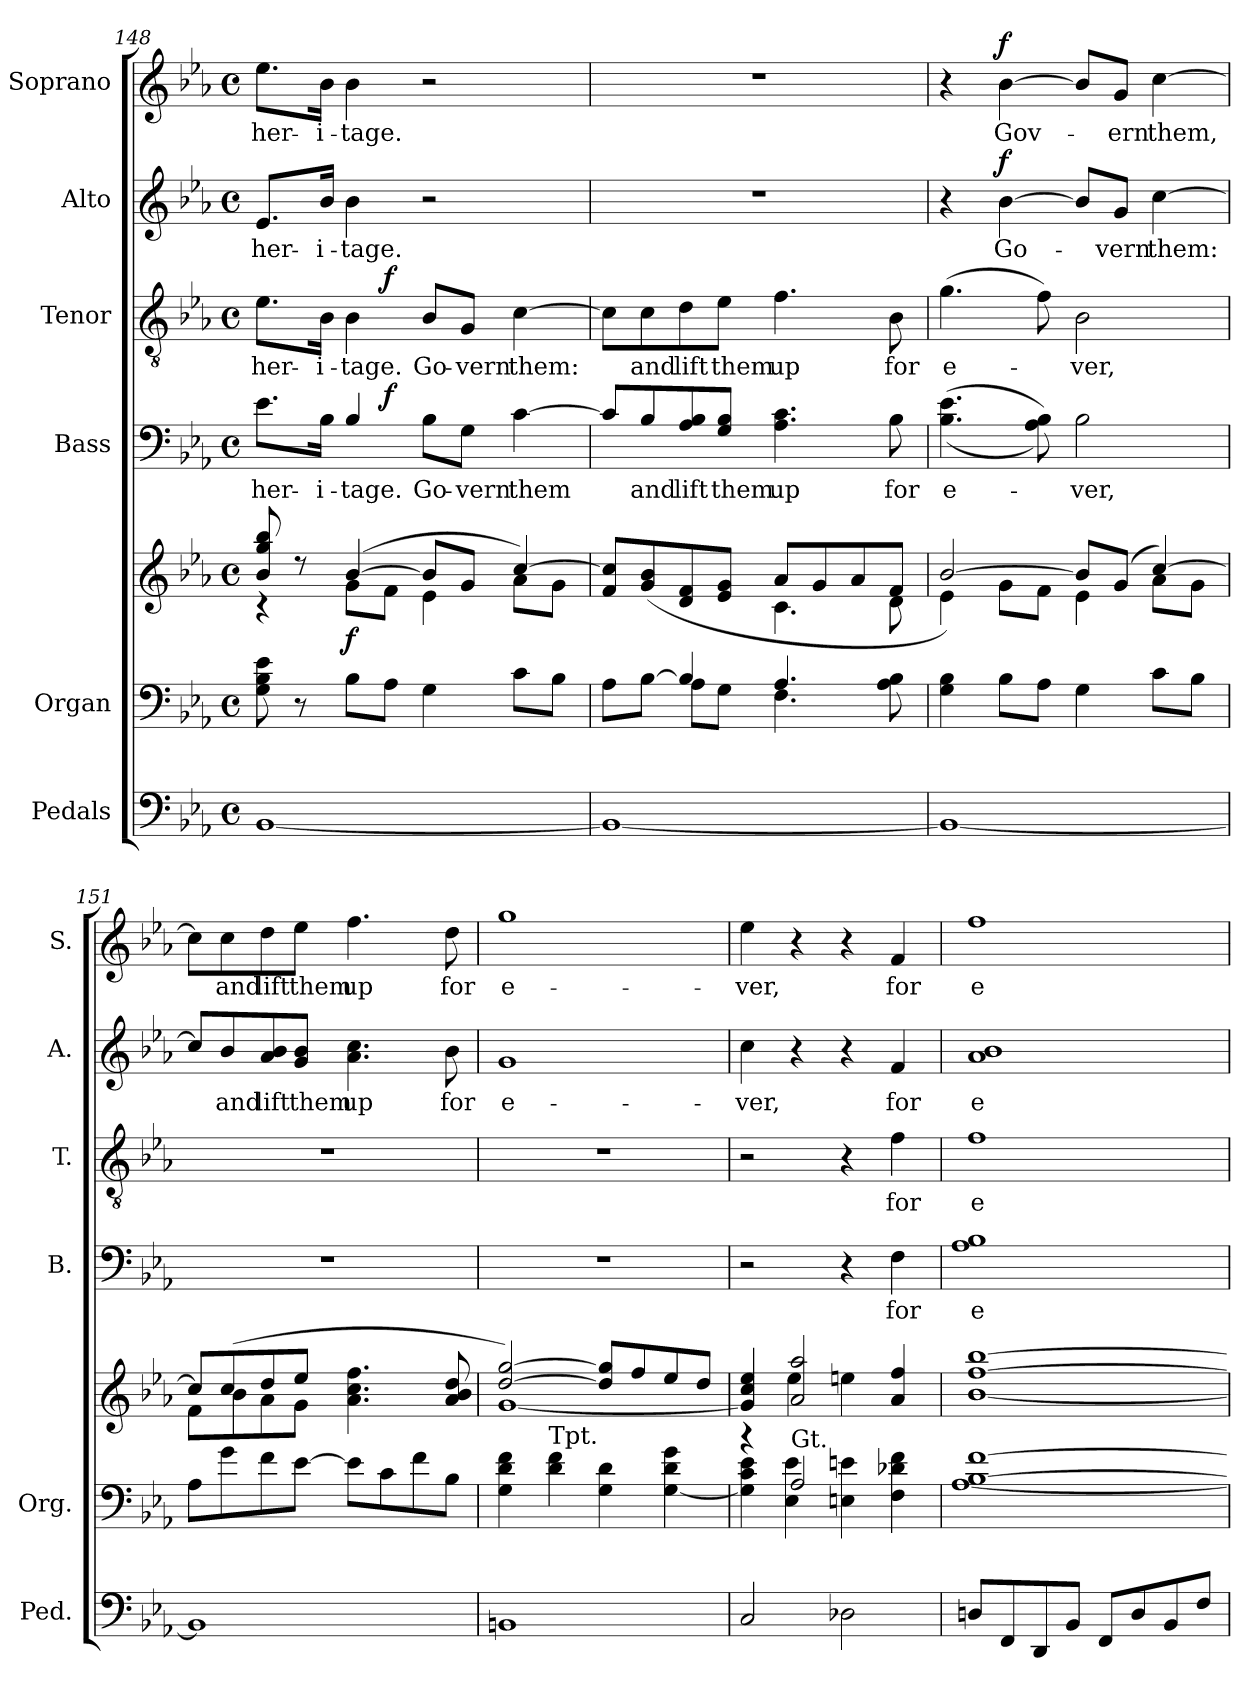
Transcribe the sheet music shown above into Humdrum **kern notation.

**kern	**kern	**kern	**dynam	**kern	**text	**dynam	**kern	**text	**dynam	**kern	**text	**dynam	**kern	**text	**dynam
*part6	*part5	*part5	*part5	*part4	*part4	*part4	*part3	*part3	*part3	*part2	*part2	*part2	*part1	*part1	*part1
*staff7	*staff6	*staff5	*staff5/6	*staff4	*staff4	*staff4	*staff3	*staff3	*staff3	*staff2	*staff2	*staff2	*staff1	*staff1	*staff1
*I"Pedals	*I"Organ	*	*	*I"Bass	*	*	*I"Tenor	*	*	*I"Alto	*	*	*I"Soprano	*	*
*I'Ped.	*I'Org.	*	*	*I'B.	*	*	*I'T.	*	*	*I'A.	*	*	*I'S.	*	*
!!LO:PB:g=z
*clefF4	*clefF4	*clefG2	*	*clefF4	*	*	*clefGv2	*	*	*clefG2	*	*	*clefG2	*	*
*	*	*	*	*	*	*	*ITrd7c12	*	*	*	*	*	*	*	*
*k[b-e-a-]	*k[b-e-a-]	*k[b-e-a-]	*	*k[b-e-a-]	*	*	*k[b-e-a-]	*	*	*k[b-e-a-]	*	*	*k[b-e-a-]	*	*
*E-:	*E-:	*E-:	*	*E-:	*	*	*E-:	*	*	*E-:	*	*	*E-:	*	*
*M4/4	*M4/4	*M4/4	*	*M4/4	*	*	*M4/4	*	*	*M4/4	*	*	*M4/4	*	*
*met(c)	*met(c)	*met(c)	*	*met(c)	*	*	*met(c)	*	*	*met(c)	*	*	*met(c)	*	*
=148	=148	=148	=148	=148	=148	=148	=148	=148	=148	=148	=148	=148	=148	=148	=148
*	*	*^	*	*	*	*	*	*	*	*	*	*	*	*	*
!	!	!	!	!	!	!LO:LY:b:color=#000000	!	!	!	!	!	!	!	!	!	!
!	!	!	!	!	!	!	!	!	!LO:LY:b:color=#000000	!	!	!	!	!	!	!
!	!	!	!	!	!	!	!	!	!	!	!	!LO:LY:b:color=#000000	!	!	!	!
!	!	!	!	!	!	!	!	!	!	!	!	!	!	!	!LO:LY:b:color=#000000	!
*	*	*	*	*	*^	*	*	*^	*	*	*	*	*	*	*	*
[1BB-i	8Gi\ 8B-i 8e-i	8b-i/ 8ggi 8bb-i	4r	.	8.e-i\L	4.ryy	her-	.	8.E-i\L	4.ryy	her-	.	8.e-i/L	her-	.	8.ee-i\L	her-	.
.	8r	8r	.	.	.	.	.	.	.	.	.	.	.	.	.	.	.	.
!	!	!	!	!	!	!	!LO:LY:b:color=#000000	!	!	!	!	!	!	!	!	!	!	!
!	!	!	!	!	!	!	!	!	!	!	!LO:LY:b:color=#000000	!	!	!	!	!	!	!
!	!	!	!	!	!	!	!	!	!	!	!	!	!	!LO:LY:b:color=#000000	!	!	!	!
!	!	!	!	!	!	!	!	!	!	!	!	!	!	!	!	!	!LO:LY:b:color=#000000	!
.	.	.	.	.	16B-i\Jk	.	-i-	.	16BB-i\Jk	.	-i-	.	16b-i/Jk	-i-	.	16b-i\Jk	-i-	.
!	!	!	!	!	!	!	!LO:LY:b:color=#000000	!	!	!	!	!	!	!	!	!	!	!
!	!	!	!	!	!	!	!	!	!	!	!LO:LY:b:color=#000000	!	!	!	!	!	!	!
!	!	!	!	!	!	!	!	!	!	!	!	!	!	!LO:LY:b:color=#000000	!	!	!	!
!	!	!	!	!	!	!	!	!	!	!	!	!	!	!	!	!	!LO:LY:b:color=#000000	!
.	8B-i\L	([4b-i/	8gi\L	f	4B-i/	.	-tage.	.	4BB-i\	.	-tage.	.	4b-i\	-tage.	.	4b-i\	-tage.	.
.	8A-i\J	.	8fi\J	.	.	2ryy	.	f	.	2ryy	.	f	.	.	.	.	.	.
!	!	!	!	!	!	!	!LO:LY:b:color=#000000	!	!	!	!	!	!	!	!	!	!	!
!	!	!	!	!	!	!	!	!	!	!	!LO:LY:b:color=#000000	!	!	!	!	!	!	!
.	4Gi\	8b-i/L]	4e-i\	.	8B-i\L	.	Go-	.	8BB-i/L	.	Go-	.	2r	.	.	2r	.	.
!	!	!	!	!	!	!	!LO:LY:b:color=#000000	!	!	!	!	!	!	!	!	!	!	!
!	!	!	!	!	!	!	!	!	!	!	!LO:LY:b:color=#000000	!	!	!	!	!	!	!
.	.	8gi/J	.	.	8Gi\J	.	-vern	.	8GGi/J	.	-vern	.	.	.	.	.	.	.
!	!	!	!	!	!	!	!LO:LY:b:color=#000000	!	!	!	!	!	!	!	!	!	!	!
!	!	!	!	!	!	!	!	!	!	!	!LO:LY:b:color=#000000	!	!	!	!	!	!	!
.	8ci\L	[4cci/)	8a-i\L	.	[4ci\	.	them	.	[4Ci\	.	them:	.	.	.	.	.	.	.
.	8B-i\J	.	8gi\J	.	.	8ryy	.	.	.	8ryy	.	.	.	.	.	.	.	.
*	*	*	*	*	*v	*v	*	*	*	*	*	*	*	*	*	*	*	*
*	*	*	*	*	*	*	*	*v	*v	*	*	*	*	*	*	*	*
=149	=149	=149	=149	=149	=149	=149	=149	=149	=149	=149	=149	=149	=149	=149	=149	=149
*	*^	*	*	*	*	*	*	*	*	*	*	*	*	*	*	*
1BB-i_	8A-i\L	4ryy	8fi/ 8cci]L	2ryy	.	8ci/L]	.	.	8Ci\L]	.	.	1r	.	.	1r	.	.
!	!	!	!	!	!	!	!LO:LY:b:color=#000000	!	!	!	!	!	!	!	!	!	!
!	!	!	!	!	!	!	!	!	!	!LO:LY:b:color=#000000	!	!	!	!	!	!	!
.	[8B-i\J	.	(8gi/ 8b-i	.	.	8B-i/	and	.	8Ci\	and	.	.	.	.	.	.	.
!	!	!	!	!	!	!	!LO:LY:b:color=#000000	!	!	!	!	!	!	!	!	!	!
!	!	!	!	!	!	!	!	!	!	!LO:LY:b:color=#000000	!	!	!	!	!	!	!
.	4B-i/]	8A-i\L	8di/ 8fi	.	.	8A-i/ 8B-i	lift	.	8Di\	lift	.	.	.	.	.	.	.
!	!	!	!	!	!	!	!LO:LY:b:color=#000000	!	!	!	!	!	!	!	!	!	!
!	!	!	!	!	!	!	!	!	!	!LO:LY:b:color=#000000	!	!	!	!	!	!	!
.	.	8Gi\J	8e-i/ 8giJ	.	.	8Gi/ 8B-iJ	them	.	8E-i\J	them	.	.	.	.	.	.	.
!	!	!	!	!	!	!	!LO:LY:b:color=#000000	!	!	!	!	!	!	!	!	!	!
!	!	!	!	!	!	!	!	!	!	!LO:LY:b:color=#000000	!	!	!	!	!	!	!
.	4.A-i/	4.Fi\	8a-i/L	4.ci\	.	4.A-i\ 4.ci	up	.	4.Fi\	up	.	.	.	.	.	.	.
.	.	.	8gi/	.	.	.	.	.	.	.	.	.	.	.	.	.	.
.	.	.	8a-i/	.	.	.	.	.	.	.	.	.	.	.	.	.	.
!	!	!	!	!	!	!	!LO:LY:b:color=#000000	!	!	!	!	!	!	!	!	!	!
!	!	!	!	!	!	!	!	!	!	!LO:LY:b:color=#000000	!	!	!	!	!	!	!
.	8A-i\ 8B-i	8ryy	8fi/J	8di\	.	8B-i\	for	.	8BB-i\	for	.	.	.	.	.	.	.
*	*v	*v	*	*	*	*	*	*	*	*	*	*	*	*	*	*	*
=150	=150	=150	=150	=150	=150	=150	=150	=150	=150	=150	=150	=150	=150	=150	=150	=150
*	*^	*	*	*	*	*	*	*	*	*	*	*	*	*	*	*
!	!	!	!	!	!	!	!LO:LY:b:color=#000000	!	!	!	!	!	!	!	!	!	!
*	*v	*v	*	*	*	*	*	*	*	*	*	*	*	*	*	*	*
*	*^	*	*	*	*	*	*	*	*	*	*	*	*	*	*	*
!	!	!	!	!	!	!	!	!	!	!LO:LY:b:color=#000000	!	!	!	!	!	!	!
*	*v	*v	*	*	*	*	*	*	*	*	*	*	*	*	*	*	*
1BB-i_	4Gi\ 4B-i	[2b-i/)	4e-i\	.	((4.B-i\ 4.e-i	e-	.	(4.Gi\	e-	.	4r	.	.	4r	.	.
!	!	!	!	!	!	!	!	!	!	!	!	!LO:LY:b:color=#000000	!	!	!	!
!	!	!	!	!	!	!	!	!	!	!	!	!	!	!	!LO:LY:b:color=#000000	!
.	8B-i\L	.	8gi\L	.	.	.	.	.	.	.	[4b-i\	Go-	f	[4b-i\	Gov-	f
.	8A-i\J	.	8fi\J	.	8A-i\ 8B-i))	.	.	8Fi\)	.	.	.	.	.	.	.	.
!	!	!	!	!	!	!LO:LY:b:color=#000000	!	!	!	!	!	!	!	!	!	!
!	!	!	!	!	!	!	!	!	!LO:LY:b:color=#000000	!	!	!	!	!	!	!
.	4Gi\	8b-i/L]	4e-i\	.	2B-i\	-ver,	.	2BB-i\	-ver,	.	8b-i/L]	.	.	8b-i/L]	.	.
!	!	!	!	!	!	!	!	!	!	!	!	!LO:LY:b:color=#000000	!	!	!	!
!	!	!	!	!	!	!	!	!	!	!	!	!	!	!	!LO:LY:b:color=#000000	!
.	.	(8gi/J	.	.	.	.	.	.	.	.	8gi/J	-vern	.	8gi/J	-ern	.
!	!	!	!	!	!	!	!	!	!	!	!	!LO:LY:b:color=#000000	!	!	!	!
!	!	!	!	!	!	!	!	!	!	!	!	!	!	!	!LO:LY:b:color=#000000	!
.	8ci\L	[4cci/)	8a-i\L	.	.	.	.	.	.	.	[4cci\	them:	.	[4cci\	them,	.
.	8B-i\J	.	8gi\J	.	.	.	.	.	.	.	.	.	.	.	.	.
=151	=151	=151	=151	=151	=151	=151	=151	=151	=151	=151	=151	=151	=151	=151	=151	=151
1BB-i]	8A-i\L	8cci/L]	8fi\L	.	1r	.	.	1r	.	.	8cci/L]	.	.	8cci\L]	.	.
!	!	!	!	!	!	!	!	!	!	!	!	!LO:LY:b:color=#000000	!	!	!	!
!	!	!	!	!	!	!	!	!	!	!	!	!	!	!	!LO:LY:b:color=#000000	!
.	8gi\	(8cci/	8b-i\	.	.	.	.	.	.	.	8b-i/	and	.	8cci\	and	.
!	!	!	!	!	!	!	!	!	!	!	!	!LO:LY:b:color=#000000	!	!	!	!
!	!	!	!	!	!	!	!	!	!	!	!	!	!	!	!LO:LY:b:color=#000000	!
.	8fi\	8ddi/	8a-i\	.	.	.	.	.	.	.	8a-i/ 8b-i	lift	.	8ddi\	lift	.
!	!	!	!	!	!	!	!	!	!	!	!	!LO:LY:b:color=#000000	!	!	!	!
!	!	!	!	!	!	!	!	!	!	!	!	!	!	!	!LO:LY:b:color=#000000	!
.	[8e-i\J	8ee-i/J	8gi\J	.	.	.	.	.	.	.	8gi/ 8b-iJ	them	.	8ee-i\J	them	.
!	!	!	!	!	!	!	!	!	!	!	!	!LO:LY:b:color=#000000	!	!	!	!
!	!	!	!	!	!	!	!	!	!	!	!	!	!	!	!LO:LY:b:color=#000000	!
.	8e-i\L]	4.a-i\ 4.cci 4.ffi	2ryy	.	.	.	.	.	.	.	4.a-i\ 4.cci	up	.	4.ffi\	up	.
.	8ci\	.	.	.	.	.	.	.	.	.	.	.	.	.	.	.
.	8fi\	.	.	.	.	.	.	.	.	.	.	.	.	.	.	.
!	!	!	!	!	!	!	!	!	!	!	!	!LO:LY:b:color=#000000	!	!	!	!
!	!	!	!	!	!	!	!	!	!	!	!	!	!	!	!LO:LY:b:color=#000000	!
.	8B-i\J	8a-i/ 8b-i 8ddi	.	.	.	.	.	.	.	.	8b-i\	for	.	8ddi\	for	.
=152	=152	=152	=152	=152	=152	=152	=152	=152	=152	=152	=152	=152	=152	=152	=152	=152
!	!	!	!	!	!	!	!	!	!	!	!	!LO:LY:b:color=#000000	!	!	!	!
!	!	!	!	!	!	!	!	!	!	!	!	!	!	!	!LO:LY:b:color=#000000	!
1BBni	4Gi\ 4di 4fi	[2ddi/ [2ggi)	[1gi	.	1r	.	.	1r	.	.	1gi	e-	.	1ggi	e-	.
!	!LO:TX:a:t=Tpt.	!	!	!	!	!	!	!	!	!	!	!	!	!	!	!
.	4di\ 4fi	.	.	.	.	.	.	.	.	.	.	.	.	.	.	.
.	4Gi\ 4di	8ddi/] 8ggi]L	.	.	.	.	.	.	.	.	.	.	.	.	.	.
.	.	8ffi/	.	.	.	.	.	.	.	.	.	.	.	.	.	.
.	[4Gi\ 4di 4gi	8ee-i/	.	.	.	.	.	.	.	.	.	.	.	.	.	.
.	.	8ddi/J	.	.	.	.	.	.	.	.	.	.	.	.	.	.
!!LO:LB:g=z
=153	=153	=153	=153	=153	=153	=153	=153	=153	=153	=153	=153	=153	=153	=153	=153	=153
*	*^	*	*	*	*	*	*	*	*	*	*	*	*	*	*	*
!	!	!	!	!	!	!	!	!	!	!	!	!	!LO:LY:b:color=#000000	!	!	!	!
!	!	!	!	!	!	!	!	!	!	!	!	!	!	!	!	!LO:LY:b:color=#000000	!
2Ci/	4Gi\] 4ci 4e-i	4ryy	4gi/] 4cci 4ee-i	4r	.	2r	.	.	2r	.	.	4cci\	-ver,	.	4ee-i\	-ver,	.
!	!LO:TX:a:t=Gt.	!	!	!	!	!	!	!	!	!	!	!	!	!	!	!	!
.	2A-i/	4E-i\ 4e-i	2a-i/ 2aa-i	4ee-i\	.	.	.	.	.	.	.	4r	.	.	4r	.	.
2D-Xi\	.	4Eni\ 4eni	.	4eeni\	.	4r	.	.	4r	.	.	4r	.	.	4r	.	.
!	!	!	!	!	!	!	!LO:LY:b:color=#000000	!	!	!	!	!	!	!	!	!	!
!	!	!	!	!	!	!	!	!	!	!LO:LY:b:color=#000000	!	!	!	!	!	!	!
!	!	!	!	!	!	!	!	!	!	!	!	!	!LO:LY:b:color=#000000	!	!	!	!
!	!	!	!	!	!	!	!	!	!	!	!	!	!	!	!	!LO:LY:b:color=#000000	!
.	4Fi\ 4d-Xi 4fi	4ryy	4a-i/ 4ffi	4ryy	.	4Fi\	for	.	4Fi\	for	.	4fi/	for	.	4fi/	for	.
*	*v	*v	*	*	*	*	*	*	*	*	*	*	*	*	*	*	*
*	*	*v	*v	*	*	*	*	*	*	*	*	*	*	*	*	*
=154	=154	=154	=154	=154	=154	=154	=154	=154	=154	=154	=154	=154	=154	=154	=154
*	*^	*^	*	*	*	*	*	*	*	*	*	*	*	*	*
!	!	!	!	!	!	!	!LO:LY:b:color=#000000	!	!	!	!	!	!	!	!	!	!
*	*v	*v	*	*	*	*	*	*	*	*	*	*	*	*	*	*	*
*	*	*v	*v	*	*	*	*	*	*	*	*	*	*	*	*	*
*	*^	*^	*	*	*	*	*	*	*	*	*	*	*	*	*
!	!	!	!	!	!	!	!	!	!	!LO:LY:b:color=#000000	!	!	!	!	!	!	!
*	*v	*v	*	*	*	*	*	*	*	*	*	*	*	*	*	*	*
*	*	*v	*v	*	*	*	*	*	*	*	*	*	*	*	*	*
*	*^	*^	*	*	*	*	*	*	*	*	*	*	*	*	*
!	!	!	!	!	!	!	!	!	!	!	!	!	!LO:LY:b:color=#000000	!	!	!	!
*	*v	*v	*	*	*	*	*	*	*	*	*	*	*	*	*	*	*
*	*	*v	*v	*	*	*	*	*	*	*	*	*	*	*	*	*
*	*^	*^	*	*	*	*	*	*	*	*	*	*	*	*	*
!	!	!	!	!	!	!	!	!	!	!	!	!	!	!	!	!LO:LY:b:color=#000000	!
*	*v	*v	*	*	*	*	*	*	*	*	*	*	*	*	*	*	*
*	*	*v	*v	*	*	*	*	*	*	*	*	*	*	*	*	*
8Dni/L	[1A-i [1B-i [1fi	[1b-i [1ffi [1bb-i	.	1A-i 1B-i	e-	.	1Fi	e-	.	1a-i 1b-i	e-	.	1ffi	e-	.
8FFi/	.	.	.	.	.	.	.	.	.	.	.	.	.	.	.
8DDi/	.	.	.	.	.	.	.	.	.	.	.	.	.	.	.
8BB-i/J	.	.	.	.	.	.	.	.	.	.	.	.	.	.	.
8FFi/L	.	.	.	.	.	.	.	.	.	.	.	.	.	.	.
8Di/	.	.	.	.	.	.	.	.	.	.	.	.	.	.	.
8BB-i/	.	.	.	.	.	.	.	.	.	.	.	.	.	.	.
8Fi/J	.	.	.	.	.	.	.	.	.	.	.	.	.	.	.
=	=	=	=	=	=	=	=	=	=	=	=	=	=	=	=
*-	*-	*-	*-	*-	*-	*-	*-	*-	*-	*-	*-	*-	*-	*-	*-
